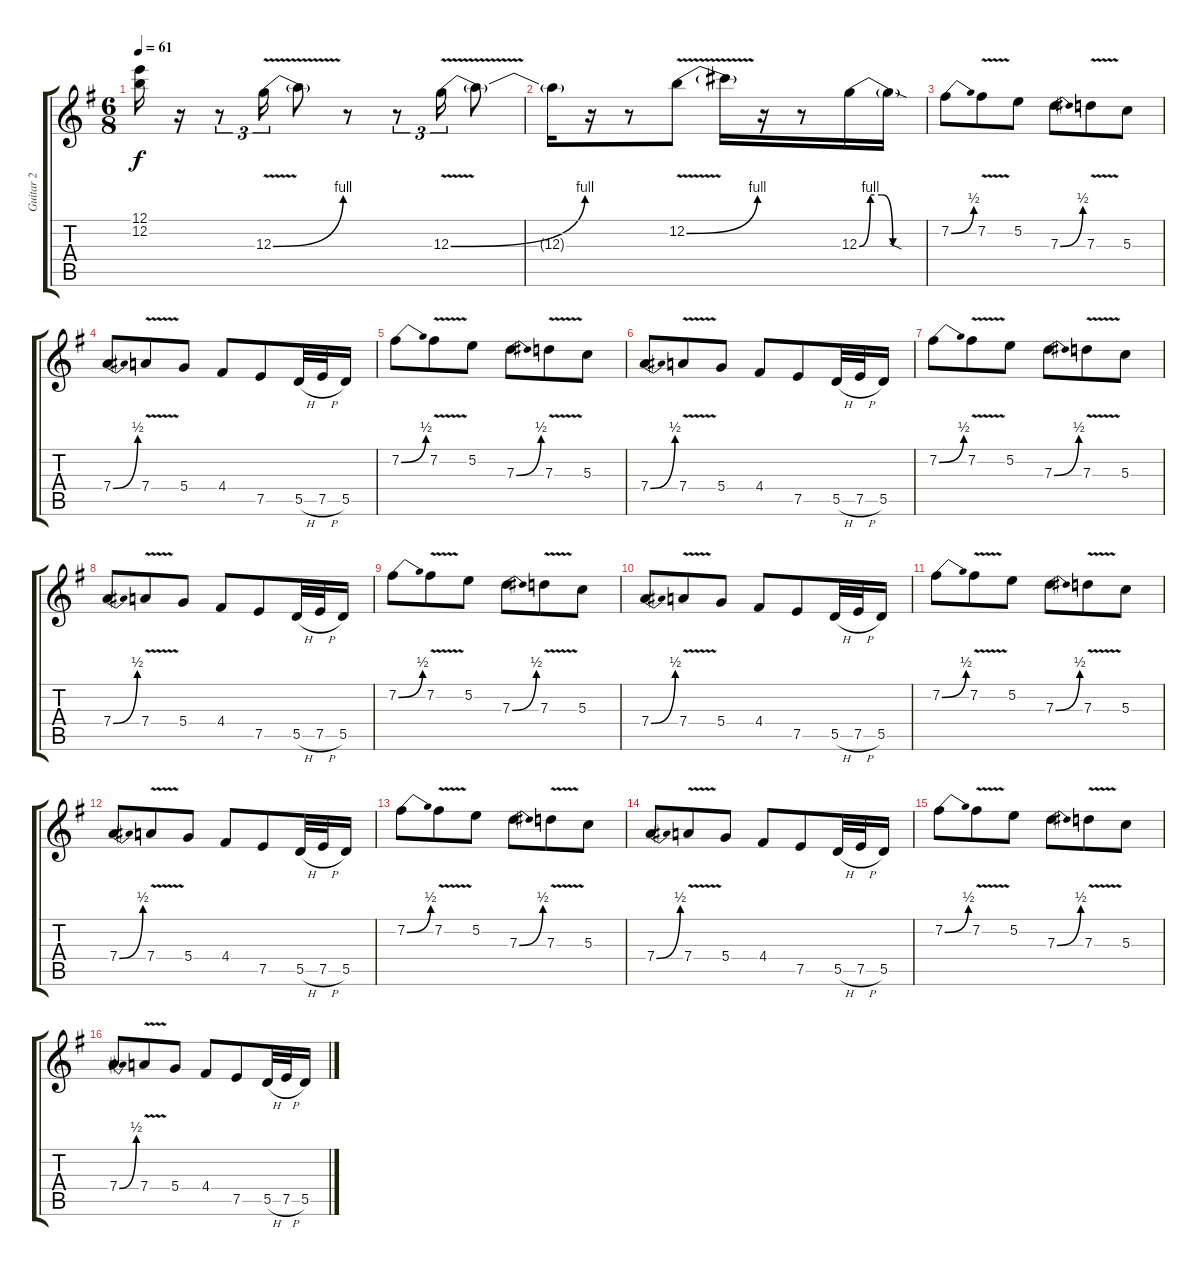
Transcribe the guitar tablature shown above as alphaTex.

\track ("Guitar 2" "Guitar 2") {instrument electricguitarjazz}
\staff {score tabs}
\tuning (E4 B3 G3 D3 A2 E2) {hide}
\ts (6 8)
\tempo 61
\clef g2
\ks g
(12.1 12.2).16{dy f} r.16 r.8{tu (3 2)} 12.3{be (bend 0 0 60 4) v}.16{tu (3 2)} 12.3{t}.8 r.8 r.8{tu (3 2)} 12.3{be (bend 0 0 60 4) v}.16{tu (3 2)} 12.3{t}.8 |
12.3{t}.16 r.16 r.8 12.2{be (bend 0 0 60 4) v}.8 12.2{t}.16 r.16 r.8 12.3{be (custom 0 0 10 4 20 4 30 0 60 0)}.16 12.3{sod t}.16 |
7.2{be (bend 0 0 60 2)}.8{instrument electricguitarjazz} 7.2{v}.8 5.2.8 7.3{be (bend 0 0 60 2)}.8 7.3{v}.8 5.3.8 |
7.4{be (bend 0 0 60 2)}.8 7.4{v}.8 5.4.8 4.4.8 7.5.8 5.5{h}.32 7.5{h}.32 5.5.16 |
7.2{be (bend 0 0 60 2)}.8 7.2{v}.8 5.2.8 7.3{be (bend 0 0 60 2)}.8 7.3{v}.8 5.3.8 |
7.4{be (bend 0 0 60 2)}.8 7.4{v}.8 5.4.8 4.4.8 7.5.8 5.5{h}.32 7.5{h}.32 5.5.16 |
7.2{be (bend 0 0 60 2)}.8 7.2{v}.8 5.2.8 7.3{be (bend 0 0 60 2)}.8 7.3{v}.8 5.3.8 |
7.4{be (bend 0 0 60 2)}.8 7.4{v}.8 5.4.8 4.4.8 7.5.8 5.5{h}.32 7.5{h}.32 5.5.16 |
7.2{be (bend 0 0 60 2)}.8 7.2{v}.8 5.2.8 7.3{be (bend 0 0 60 2)}.8 7.3{v}.8 5.3.8 |
7.4{be (bend 0 0 60 2)}.8 7.4{v}.8 5.4.8 4.4.8 7.5.8 5.5{h}.32 7.5{h}.32 5.5.16 |
7.2{be (bend 0 0 60 2)}.8 7.2{v}.8 5.2.8 7.3{be (bend 0 0 60 2)}.8 7.3{v}.8 5.3.8 |
7.4{be (bend 0 0 60 2)}.8 7.4{v}.8 5.4.8 4.4.8 7.5.8 5.5{h}.32 7.5{h}.32 5.5.16 |
7.2{be (bend 0 0 60 2)}.8 7.2{v}.8 5.2.8 7.3{be (bend 0 0 60 2)}.8 7.3{v}.8 5.3.8 |
7.4{be (bend 0 0 60 2)}.8 7.4{v}.8 5.4.8 4.4.8 7.5.8 5.5{h}.32 7.5{h}.32 5.5.16 |
7.2{be (bend 0 0 60 2)}.8{volume 0} 7.2{v}.8 5.2.8 7.3{be (bend 0 0 60 2)}.8 7.3{v}.8 5.3.8 |
7.4{be (bend 0 0 60 2)}.8 7.4{v}.8 5.4.8 4.4.8 7.5.8 5.5{h}.32 7.5{h}.32 5.5.16
